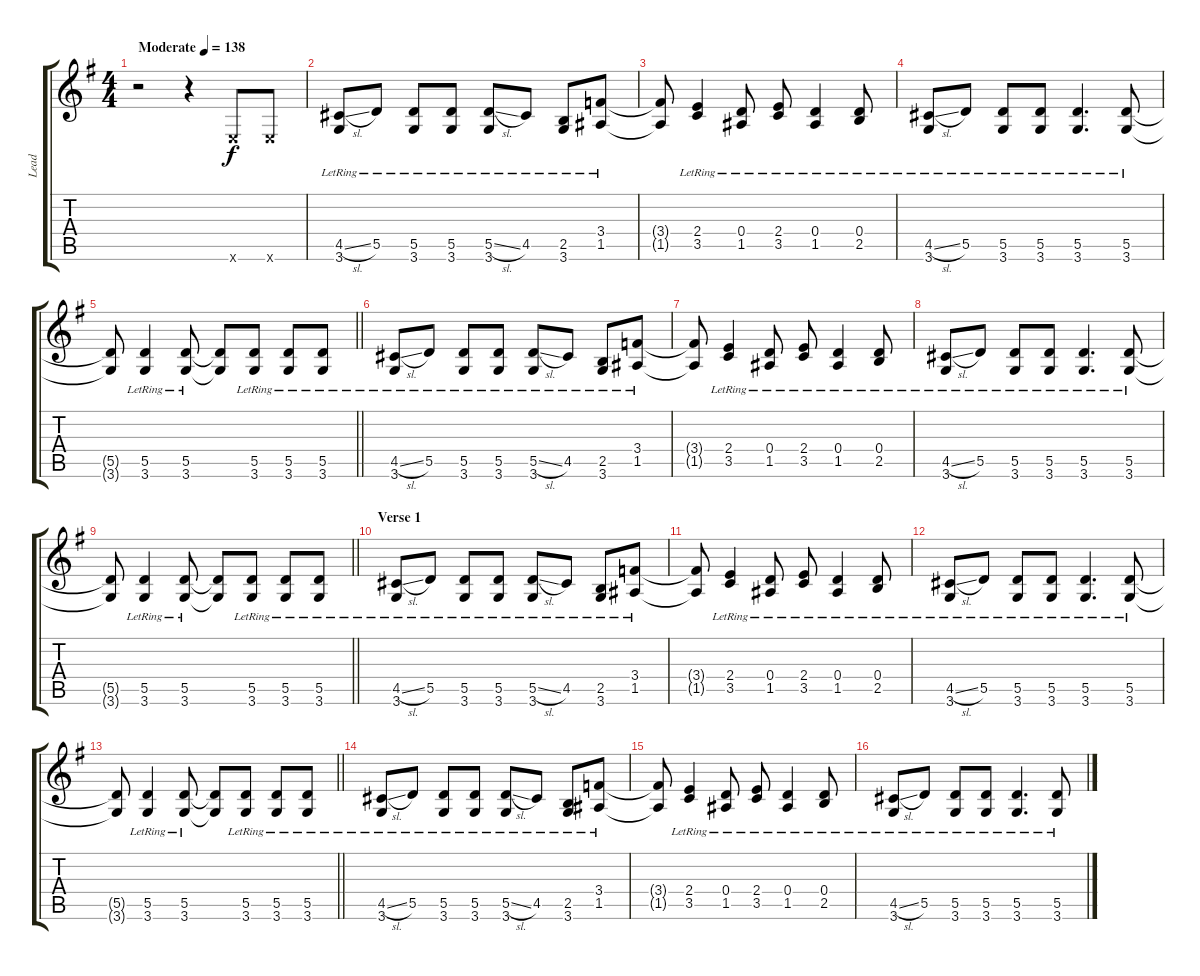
\track ("Lead" "Lead") {instrument overdrivenguitar}
\staff {score tabs}
\tuning (E4 B3 G3 D3 A2 E2) {hide}
\ts (4 4)
\tempo (138 "Moderate")
\clef g2
\ks g
r.2{dy f instrument overdrivenguitar} r.4 0.6{x}.8 0.6{x}.8 |
(4.5{sl lr} 3.6{lr}).8 5.5{lr}.8 (5.5{lr} 3.6{lr}).8 (5.5{lr} 3.6{lr}).8 (5.5{sl lr} 3.6{lr}).8 4.5{lr}.8 (2.5{lr} 3.6{lr}).8 (3.4{lr} 1.5{lr}).8 |
(3.4{t} 1.5{t}).8 (2.4{lr} 3.5{lr}).4 (0.4{lr} 1.5{lr}).8 (2.4{lr} 3.5{lr}).8 (0.4{lr} 1.5{lr}).4 (0.4{lr} 2.5{lr}).8 |
(4.5{sl lr} 3.6{lr}).8 5.5{lr}.8 (5.5{lr} 3.6{lr}).8 (5.5{lr} 3.6{lr}).8 (5.5{lr} 3.6{lr}).4{d} (5.5{lr} 3.6{lr}).8 |
\barLineRight lightlight
(5.5{t} 3.6{t}).8 (5.5{lr} 3.6{lr}).4 (5.5{lr} 3.6{lr}).8 (5.5{t} 3.6{t}).8 (5.5{lr} 3.6{lr}).8 (5.5{lr} 3.6{lr}).8 (5.5{lr} 3.6{lr}).8 |
\section ("" "")
(4.5{sl lr} 3.6{lr}).8 5.5{lr}.8 (5.5{lr} 3.6{lr}).8 (5.5{lr} 3.6{lr}).8 (5.5{sl lr} 3.6{lr}).8 4.5{lr}.8 (2.5{lr} 3.6{lr}).8 (3.4{lr} 1.5{lr}).8 |
(3.4{t} 1.5{t}).8 (2.4{lr} 3.5{lr}).4 (0.4{lr} 1.5{lr}).8 (2.4{lr} 3.5{lr}).8 (0.4{lr} 1.5{lr}).4 (0.4{lr} 2.5{lr}).8 |
(4.5{sl lr} 3.6{lr}).8 5.5{lr}.8 (5.5{lr} 3.6{lr}).8 (5.5{lr} 3.6{lr}).8 (5.5{lr} 3.6{lr}).4{d} (5.5{lr} 3.6{lr}).8 |
\barLineRight lightlight
(5.5{t} 3.6{t}).8 (5.5{lr} 3.6{lr}).4 (5.5{lr} 3.6{lr}).8 (5.5{t} 3.6{t}).8 (5.5{lr} 3.6{lr}).8 (5.5{lr} 3.6{lr}).8 (5.5{lr} 3.6{lr}).8 |
\section ("" "Verse 1")
(4.5{sl lr} 3.6{lr}).8 5.5{lr}.8 (5.5{lr} 3.6{lr}).8 (5.5{lr} 3.6{lr}).8 (5.5{sl lr} 3.6{lr}).8 4.5{lr}.8 (2.5{lr} 3.6{lr}).8 (3.4{lr} 1.5{lr}).8 |
(3.4{t} 1.5{t}).8 (2.4{lr} 3.5{lr}).4 (0.4{lr} 1.5{lr}).8 (2.4{lr} 3.5{lr}).8 (0.4{lr} 1.5{lr}).4 (0.4{lr} 2.5{lr}).8 |
(4.5{sl lr} 3.6{lr}).8 5.5{lr}.8 (5.5{lr} 3.6{lr}).8 (5.5{lr} 3.6{lr}).8 (5.5{lr} 3.6{lr}).4{d} (5.5{lr} 3.6{lr}).8 |
\barLineRight lightlight
(5.5{t} 3.6{t}).8 (5.5{lr} 3.6{lr}).4 (5.5{lr} 3.6{lr}).8 (5.5{t} 3.6{t}).8 (5.5{lr} 3.6{lr}).8 (5.5{lr} 3.6{lr}).8 (5.5{lr} 3.6{lr}).8 |
(4.5{sl lr} 3.6{lr}).8 5.5{lr}.8 (5.5{lr} 3.6{lr}).8 (5.5{lr} 3.6{lr}).8 (5.5{sl lr} 3.6{lr}).8 4.5{lr}.8 (2.5{lr} 3.6{lr}).8 (3.4{lr} 1.5{lr}).8 |
(3.4{t} 1.5{t}).8 (2.4{lr} 3.5{lr}).4 (0.4{lr} 1.5{lr}).8 (2.4{lr} 3.5{lr}).8 (0.4{lr} 1.5{lr}).4 (0.4{lr} 2.5{lr}).8 |
(4.5{sl lr} 3.6{lr}).8 5.5{lr}.8 (5.5{lr} 3.6{lr}).8 (5.5{lr} 3.6{lr}).8 (5.5{lr} 3.6{lr}).4{d} (5.5{lr} 3.6{lr}).8
